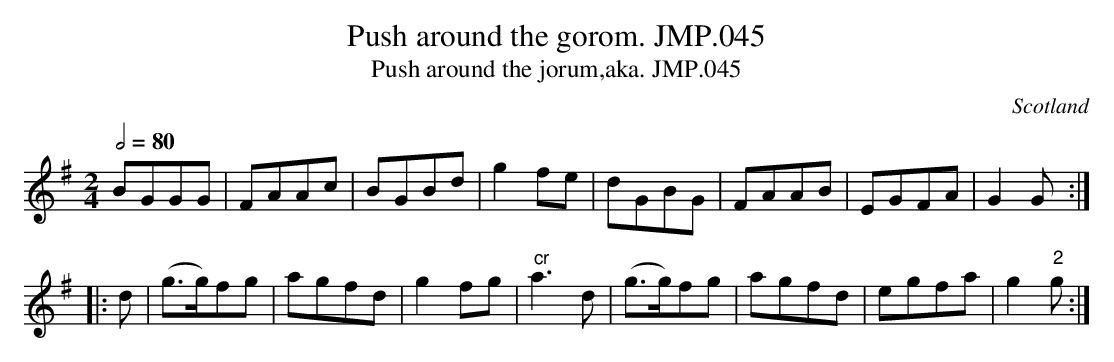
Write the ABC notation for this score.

X:1
T:Push around the gorom. JMP.045
T:Push around the jorum,aka. JMP.045
M:2/4
L:1/8
Q:1/2=80
O:Scotland
notC:"50"
K:G major
BGGG | FAAc | BGBd | g2 fe |dGBG | FAAB | EGFA | G2G :|!
|:d | (g>g)fg | agfd | g2 fg | " cr"a3 d  |(g>g)fg | agfd |\
egfa | g2 "2"g:|
